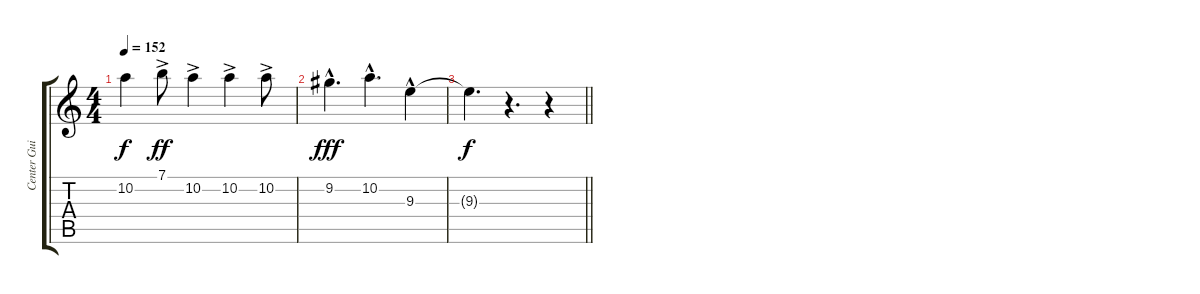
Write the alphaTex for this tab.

\track ("Center Guitar" "Center Gui") {instrument overdrivenguitar}
\staff {score tabs}
\tuning (E4 B3 G3 D3 A2 E2) {hide}
\ts (4 4)
\tempo 152
\clef g2
\ks c
10.2{t}.4{dy f} 7.1{ac}.8{dy ff} 10.2{ac}.4 10.2{ac}.4 10.2{ac}.8 |
9.2{hac}.4{d dy fff} 10.2{hac}.4{d} 9.3{hac}.4 |
\barLineRight lightlight
9.3{t}.4{d dy f} r.4{d} r.4
